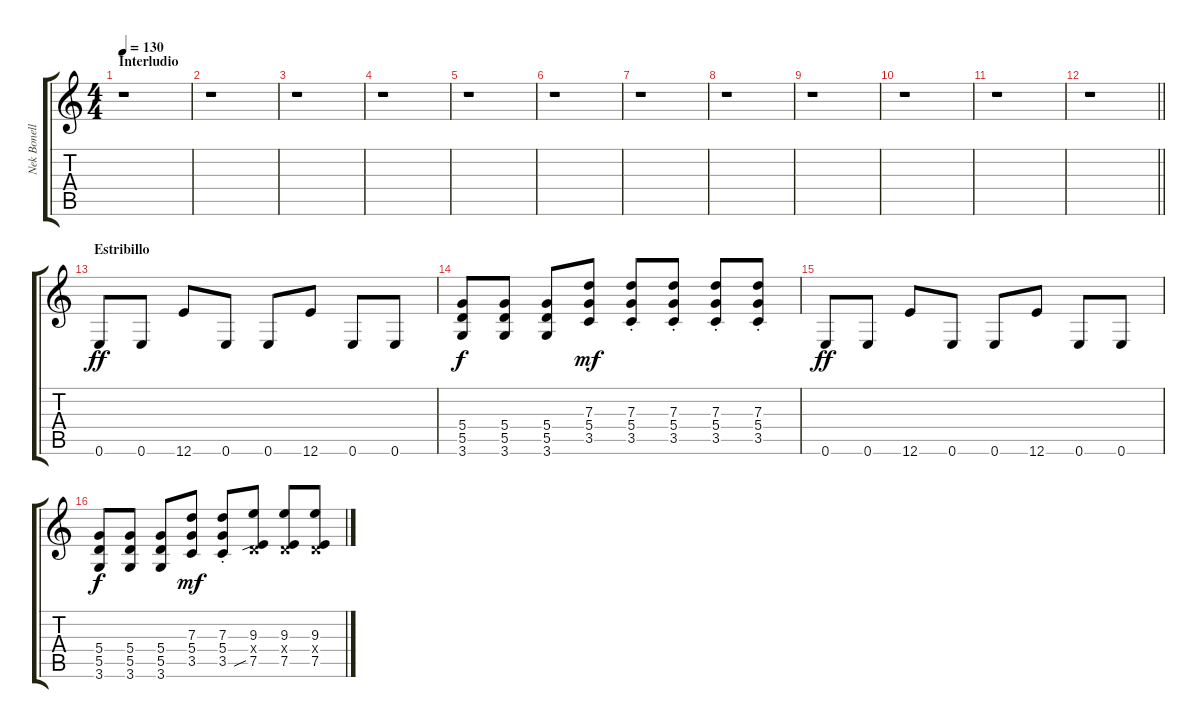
\track ("Nek Bonelli" "Nek Bonell") {instrument distortionguitar}
\staff {score tabs}
\tuning (E4 B3 G3 D3 A2 E2) {hide}
\ts (4 4)
\section ("" "Interludio")
\tempo 130
\clef g2
\ks c
r.1{dy ff} |
r.1 |
r.1 |
r.1 |
r.1 |
r.1 |
r.1 |
r.1 |
r.1 |
r.1 |
r.1 |
\barLineRight lightlight
r.1 |
\section ("" "Estribillo")
0.6.8 0.6.8 12.6.8 0.6.8 0.6.8 12.6.8 0.6.8 0.6.8 |
(5.4 5.5 3.6).8{dy f} (5.4 5.5 3.6).8 (5.4 5.5 3.6).8 (7.3 5.4 3.5).8{dy mf} (7.3{st} 5.4{st} 3.5{st}).8 (7.3{st} 5.4{st} 3.5{st}).8 (7.3{st} 5.4{st} 3.5{st}).8 (7.3{st} 5.4{st} 3.5{st}).8 |
0.6.8{dy ff} 0.6.8 12.6.8 0.6.8 0.6.8 12.6.8 0.6.8 0.6.8 |
(5.4 5.5 3.6).8{dy f} (5.4 5.5 3.6).8 (5.4 5.5 3.6).8 (7.3 5.4 3.5).8{dy mf} (7.3{st} 5.4{st} 3.5{st}).8 (9.3 0.4{x} 7.5{sib}).8 (9.3 0.4{x} 7.5).8 (9.3 0.4{x} 7.5).8
